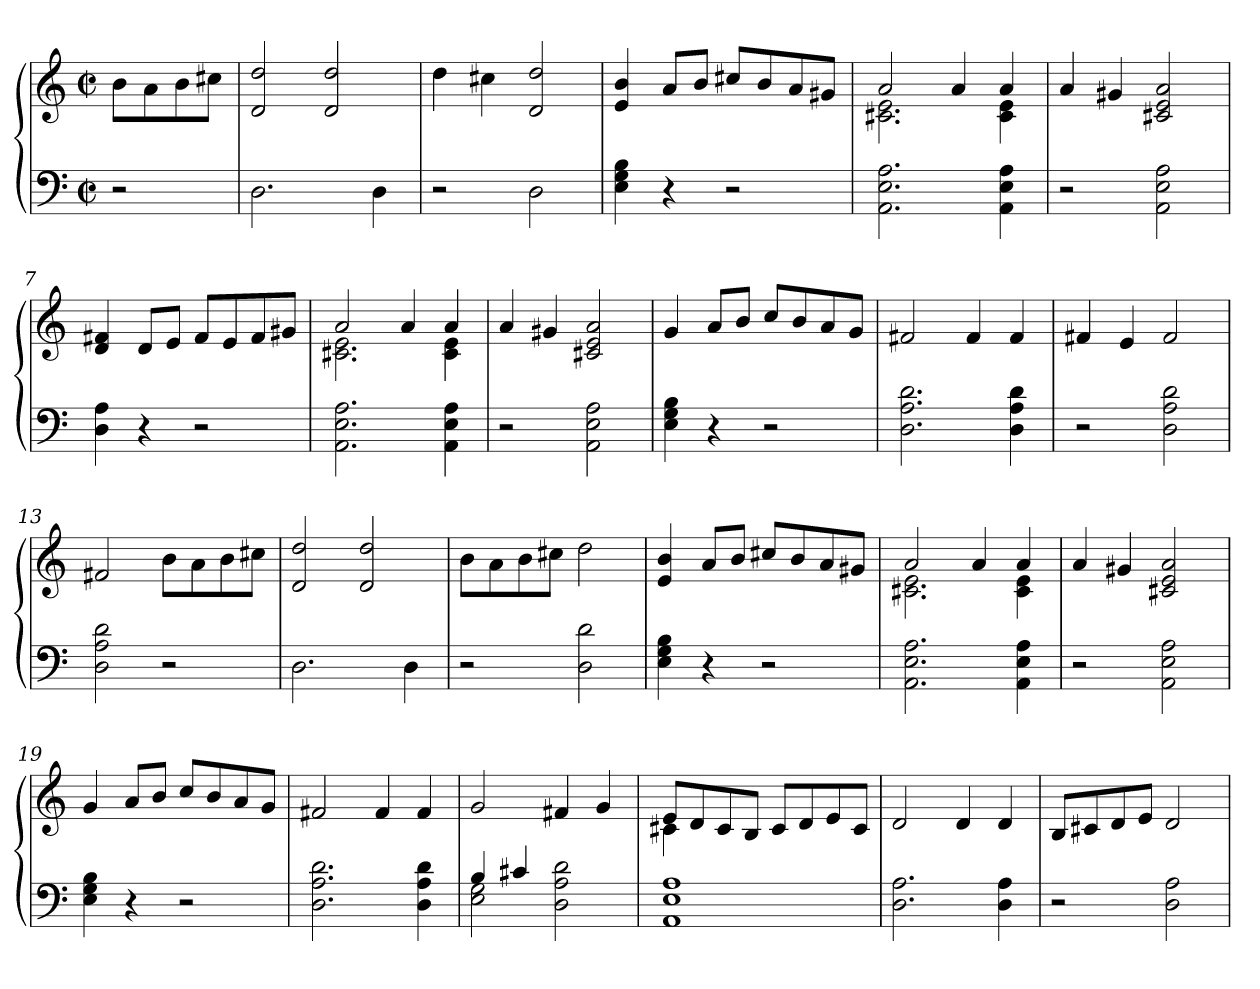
**kern	**kern
*part1	*part1
*staff2	*staff1
*clefF4	*clefG2
*k[]	*k[]
*M2/2	*M2/2
*met(c|)	*met(c|)
=1	=1
2r	8b\L
.	8a\
.	8b\
.	8cc#X\J
=2	=2
2.D\	2d/ 2dd/
.	2d/ 2dd/
4D\	.
=3	=3
2r	4dd\
.	4cc#X\
2D\	2d/ 2dd/
=4	=4
4E\ 4G\ 4B\	4e/ 4b/
4r	8a/L
.	8b/J
2r	8cc#X/L
.	8b/
.	8a/
.	8g#X/J
=5	=5
*	*^
2.AA\ 2.E\ 2.A\	2a/	2.c#X\ 2.e\
.	4a/	.
4AA\ 4E\ 4A\	4a/	4c#\ 4e\
*	*v	*v
=6	=6
2r	4a/
.	4g#X/
2AA\ 2E\ 2A\	2c#X/ 2e/ 2a/
!!LO:LB:g=z
=7	=7
4D\ 4A\	4d/ 4f#X/
4r	8d/L
.	8e/J
2r	8f#/L
.	8e/
.	8f#/
.	8g#X/J
=8	=8
*	*^
2.AA\ 2.E\ 2.A\	2a/	2.c#X\ 2.e\
.	4a/	.
4AA\ 4E\ 4A\	4a/	4c#\ 4e\
*	*v	*v
=9	=9
2r	4a/
.	4g#X/
2AA\ 2E\ 2A\	2c#X/ 2e/ 2a/
=10	=10
4E\ 4G\ 4B\	4g/
4r	8a/L
.	8b/J
2r	8cc/L
.	8b/
.	8a/
.	8g/J
!!LO:LB:g=z
=11	=11
2.D\ 2.A\ 2.d\	2f#X/
.	4f#/
4D\ 4A\ 4d\	4f#/
=12	=12
2r	4f#X/
.	4e/
2D\ 2A\ 2d\	2f#/
=13	=13
2D\ 2A\ 2d\	2f#X/
2r	8b\L
.	8a\
.	8b\
.	8cc#X\J
=14	=14
2.D\	2d/ 2dd/
.	2d/ 2dd/
4D\	.
=15	=15
2r	8b\L
.	8a\
.	8b\
.	8cc#X\J
2D\ 2d\	2dd\
!!LO:LB:g=z
=16	=16
4E\ 4G\ 4B\	4e/ 4b/
4r	8a/L
.	8b/J
2r	8cc#X/L
.	8b/
.	8a/
.	8g#X/J
=17	=17
*	*^
2.AA\ 2.E\ 2.A\	2a/	2.c#X\ 2.e\
.	4a/	.
4AA\ 4E\ 4A\	4a/	4c#\ 4e\
*	*v	*v
=18	=18
2r	4a/
.	4g#X/
2AA\ 2E\ 2A\	2c#X/ 2e/ 2a/
=19	=19
4E\ 4G\ 4B\	4g/
4r	8a/L
.	8b/J
2r	8cc/L
.	8b/
.	8a/
.	8g/J
=20	=20
2.D\ 2.A\ 2.d\	2f#X/
.	4f#/
4D\ 4A\ 4d\	4f#/
!!LO:LB:g=z
=21	=21
*^	*
4B/	2E\ 2G\	2g/
4c#X/	.	.
2D\ 2A\ 2d\	2ryy	4f#X/
.	.	4g/
*v	*v	*
=22	=22
*	*^
1AA 1E 1A	8e/L	4c#X\
.	8d/	.
.	8c#/	2.ryy
.	8B/J	.
.	8c#/L	.
.	8d/	.
.	8e/	.
.	8c#/J	.
*	*v	*v
=23	=23
2.D\ 2.A\	2d/
.	4d/
4D\ 4A\	4d/
=24	=24
2r	8B/L
.	8c#X/
.	8d/
.	8e/J
2D\ 2A\	2d/
=	=
*-	*-
